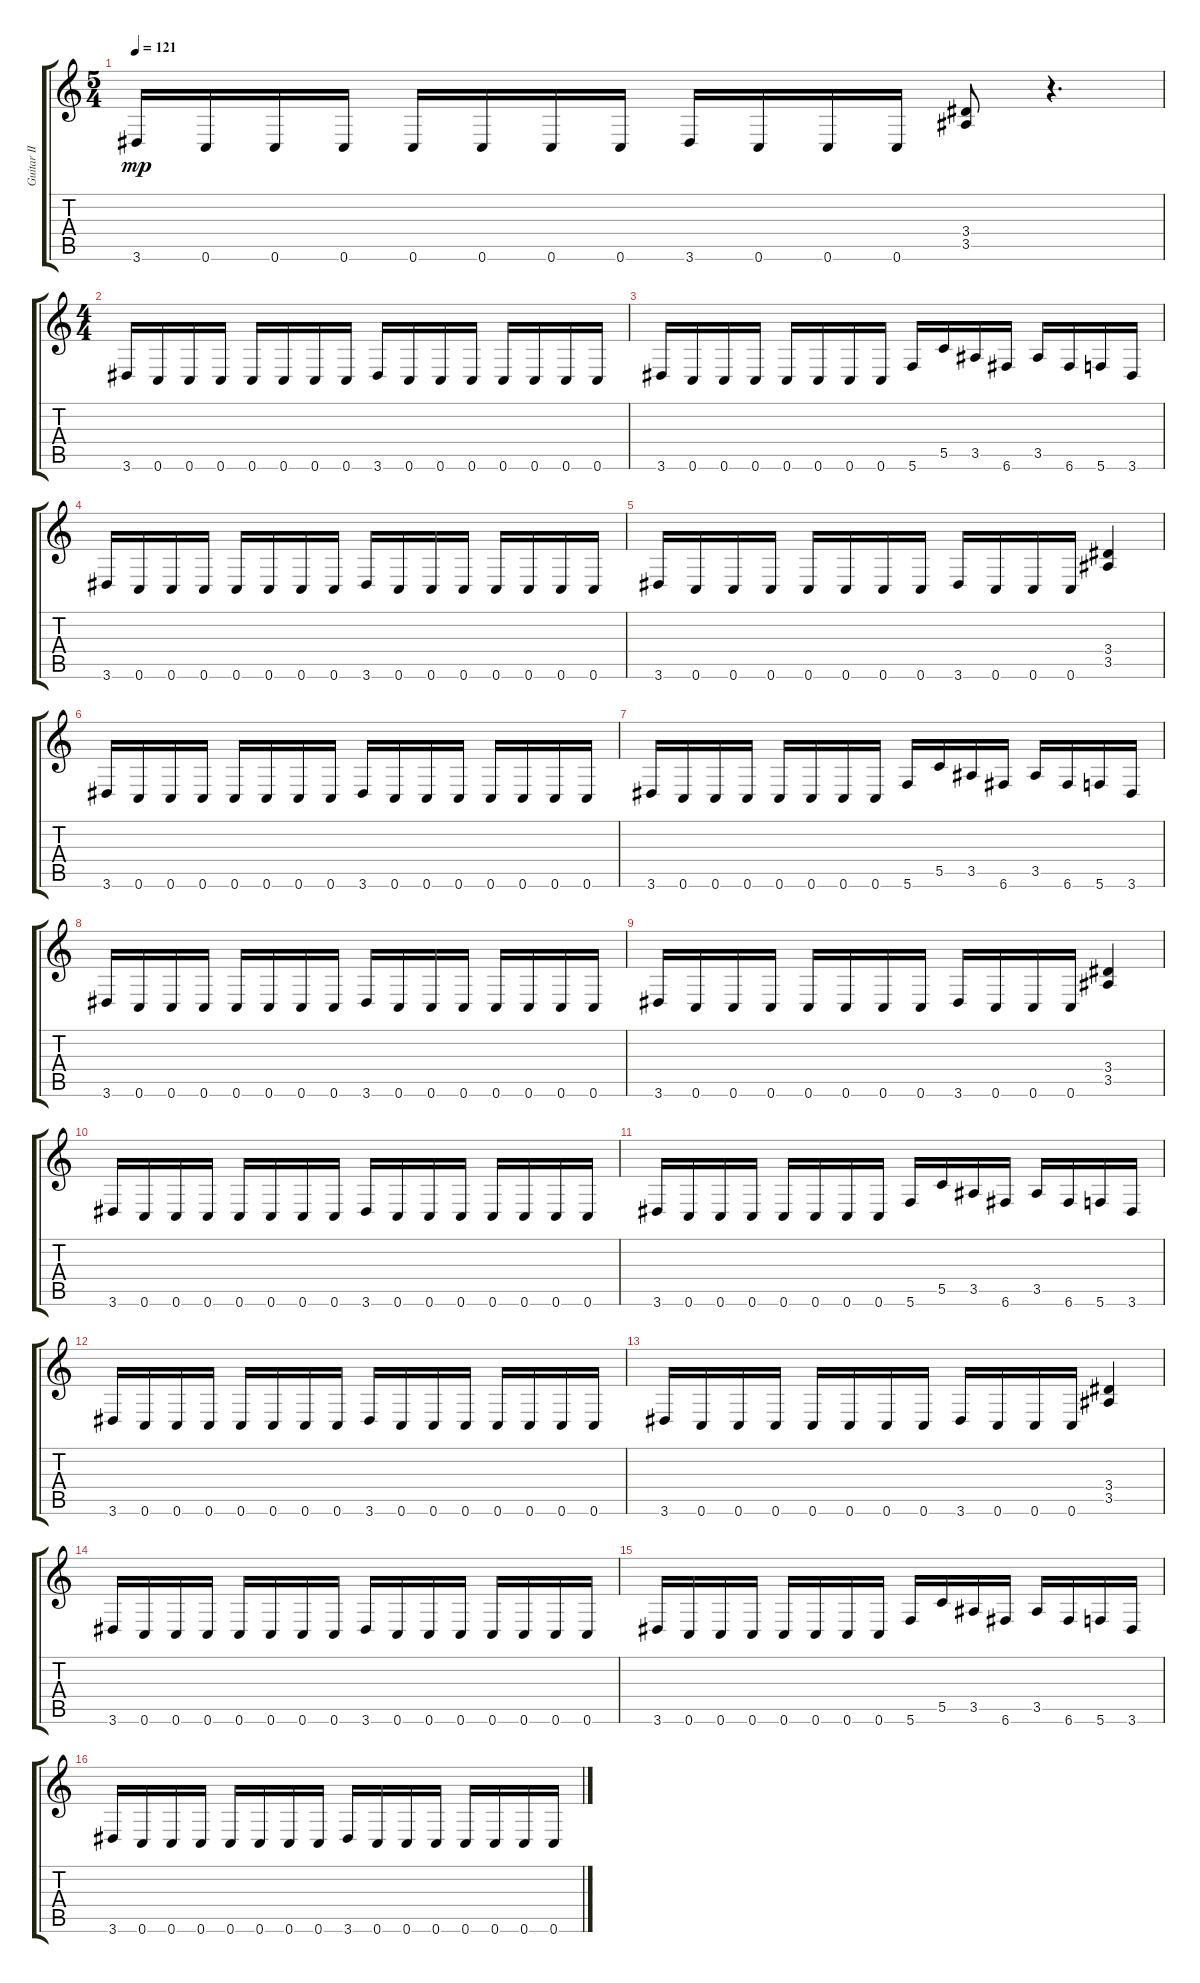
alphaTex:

\track ("Guitar II" "Guitar II") {instrument distortionguitar}
\staff {score tabs}
\tuning (D4 A3 F3 C3 G2 C2) {hide}
\ts (5 4)
\tempo 121
\clef g2
\ks c
3.6.16{dy mp} 0.6.16 0.6.16 0.6.16 0.6.16 0.6.16 0.6.16 0.6.16 3.6.16 0.6.16 0.6.16 0.6.16 (3.4 3.5).8 r.4{d} |
\ts (4 4)
3.6.16 0.6.16 0.6.16 0.6.16 0.6.16 0.6.16 0.6.16 0.6.16 3.6.16 0.6.16 0.6.16 0.6.16 0.6.16 0.6.16 0.6.16 0.6.16 |
3.6.16 0.6.16 0.6.16 0.6.16 0.6.16 0.6.16 0.6.16 0.6.16 5.6.16 5.5.16 3.5.16 6.6.16 3.5.16 6.6.16 5.6.16 3.6.16 |
3.6.16 0.6.16 0.6.16 0.6.16 0.6.16 0.6.16 0.6.16 0.6.16 3.6.16 0.6.16 0.6.16 0.6.16 0.6.16 0.6.16 0.6.16 0.6.16 |
3.6.16 0.6.16 0.6.16 0.6.16 0.6.16 0.6.16 0.6.16 0.6.16 3.6.16 0.6.16 0.6.16 0.6.16 (3.4 3.5).4 |
3.6.16 0.6.16 0.6.16 0.6.16 0.6.16 0.6.16 0.6.16 0.6.16 3.6.16 0.6.16 0.6.16 0.6.16 0.6.16 0.6.16 0.6.16 0.6.16 |
3.6.16 0.6.16 0.6.16 0.6.16 0.6.16 0.6.16 0.6.16 0.6.16 5.6.16 5.5.16 3.5.16 6.6.16 3.5.16 6.6.16 5.6.16 3.6.16 |
3.6.16 0.6.16 0.6.16 0.6.16 0.6.16 0.6.16 0.6.16 0.6.16 3.6.16 0.6.16 0.6.16 0.6.16 0.6.16 0.6.16 0.6.16 0.6.16 |
3.6.16 0.6.16 0.6.16 0.6.16 0.6.16 0.6.16 0.6.16 0.6.16 3.6.16 0.6.16 0.6.16 0.6.16 (3.4 3.5).4 |
3.6.16 0.6.16 0.6.16 0.6.16 0.6.16 0.6.16 0.6.16 0.6.16 3.6.16 0.6.16 0.6.16 0.6.16 0.6.16 0.6.16 0.6.16 0.6.16 |
3.6.16 0.6.16 0.6.16 0.6.16 0.6.16 0.6.16 0.6.16 0.6.16 5.6.16 5.5.16 3.5.16 6.6.16 3.5.16 6.6.16 5.6.16 3.6.16 |
3.6.16 0.6.16 0.6.16 0.6.16 0.6.16 0.6.16 0.6.16 0.6.16 3.6.16 0.6.16 0.6.16 0.6.16 0.6.16 0.6.16 0.6.16 0.6.16 |
3.6.16 0.6.16 0.6.16 0.6.16 0.6.16 0.6.16 0.6.16 0.6.16 3.6.16 0.6.16 0.6.16 0.6.16 (3.4 3.5).4 |
3.6.16 0.6.16 0.6.16 0.6.16 0.6.16 0.6.16 0.6.16 0.6.16 3.6.16 0.6.16 0.6.16 0.6.16 0.6.16 0.6.16 0.6.16 0.6.16 |
3.6.16 0.6.16 0.6.16 0.6.16 0.6.16 0.6.16 0.6.16 0.6.16 5.6.16 5.5.16 3.5.16 6.6.16 3.5.16 6.6.16 5.6.16 3.6.16 |
3.6.16 0.6.16 0.6.16 0.6.16 0.6.16 0.6.16 0.6.16 0.6.16 3.6.16 0.6.16 0.6.16 0.6.16 0.6.16 0.6.16 0.6.16 0.6.16
